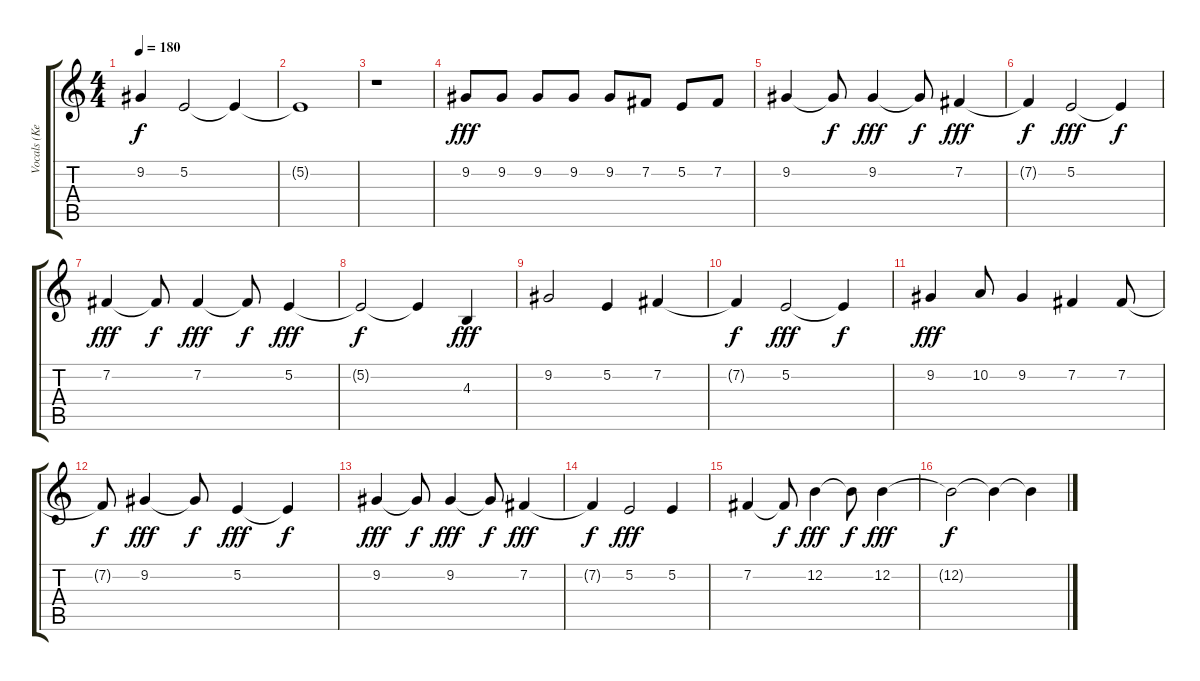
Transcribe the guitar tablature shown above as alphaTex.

\track ("Vocals (Kenny)" "Vocals (Ke") {instrument altosax}
\staff {score tabs}
\tuning (E4 B3 G3 D3 A2 E2) {hide}
\ts (4 4)
\tempo 180
\clef g2
\ks c
9.2{t}.4{dy f} 5.2.2 5.2{t}.4 |
5.2{t}.1 |
r.1 |
9.2.8{dy fff} 9.2.8 9.2.8 9.2.8 9.2.8 7.2.8 5.2.8 7.2.8 |
9.2.4 9.2{t}.8{dy f} 9.2.4{dy fff} 9.2{t}.8{dy f} 7.2.4{dy fff} |
7.2{t}.4{dy f} 5.2.2{dy fff} 5.2{t}.4{dy f} |
7.2.4{dy fff} 7.2{t}.8{dy f} 7.2.4{dy fff} 7.2{t}.8{dy f} 5.2.4{dy fff} |
5.2{t}.2{dy f} 5.2{t}.4 4.3.4{dy fff} |
9.2.2 5.2.4 7.2.4 |
7.2{t}.4{dy f} 5.2.2{dy fff} 5.2{t}.4{dy f} |
9.2.4{dy fff} 10.2.8 9.2.4 7.2.4 7.2.8 |
7.2{t}.8{dy f} 9.2.4{dy fff} 9.2{t}.8{dy f} 5.2.4{dy fff} 5.2{t}.4{dy f} |
9.2.4{dy fff} 9.2{t}.8{dy f} 9.2.4{dy fff} 9.2{t}.8{dy f} 7.2.4{dy fff} |
7.2{t}.4{dy f} 5.2.2{dy fff} 5.2.4 |
7.2.4 7.2{t}.8{dy f} 12.2.4{dy fff} 12.2{t}.8{dy f} 12.2.4{dy fff} |
12.2{t}.2{dy f} 12.2{t}.4 12.2{t}.4
